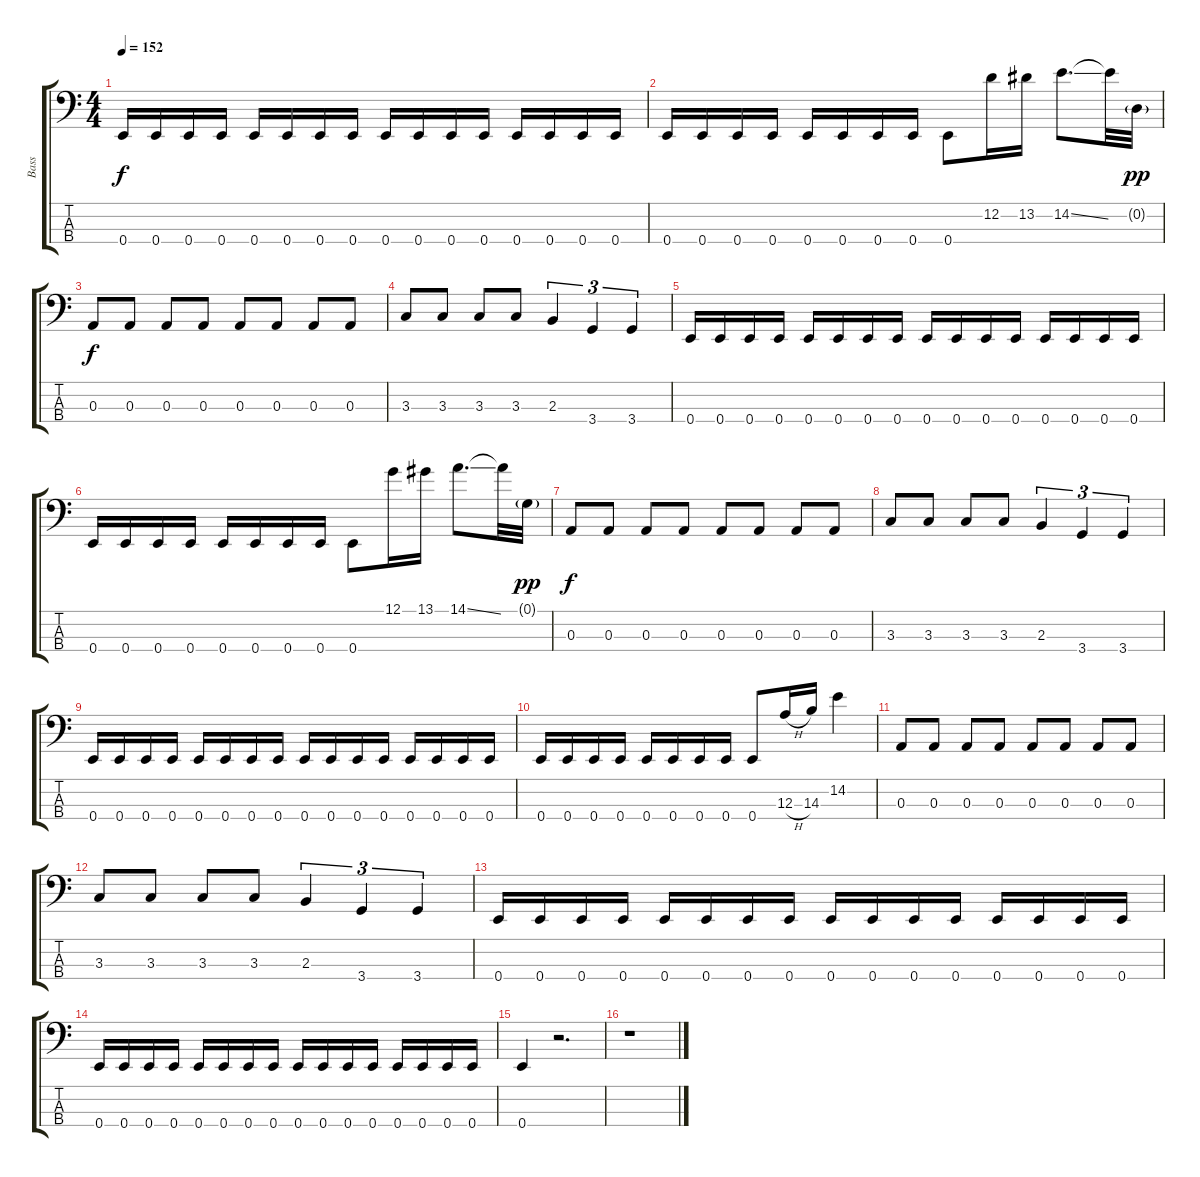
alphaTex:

\track ("Bass" "Bass") {instrument electricbassfinger}
\staff {score tabs}
\tuning (G2 D2 A1 E1) {hide}
\ts (4 4)
\tempo 152
\clef f4
\ks c
0.4.16{dy f} 0.4.16 0.4.16 0.4.16 0.4.16 0.4.16 0.4.16 0.4.16 0.4.16 0.4.16 0.4.16 0.4.16 0.4.16 0.4.16 0.4.16 0.4.16 |
0.4.16 0.4.16 0.4.16 0.4.16 0.4.16 0.4.16 0.4.16 0.4.16 0.4.8 12.2.16 13.2.16 14.2{ss}.8{d} 14.2{t}.32 0.2{g}.32{dy pp} |
0.3.8{dy f} 0.3.8 0.3.8 0.3.8 0.3.8 0.3.8 0.3.8 0.3.8 |
3.3.8 3.3.8 3.3.8 3.3.8 2.3.4{tu (3 2)} 3.4.4{tu (3 2)} 3.4.4{tu (3 2)} |
0.4.16 0.4.16 0.4.16 0.4.16 0.4.16 0.4.16 0.4.16 0.4.16 0.4.16 0.4.16 0.4.16 0.4.16 0.4.16 0.4.16 0.4.16 0.4.16 |
0.4.16 0.4.16 0.4.16 0.4.16 0.4.16 0.4.16 0.4.16 0.4.16 0.4.8 12.1.16 13.1.16 14.1{ss}.8{d} 14.1{t}.32 0.1{g}.32{dy pp} |
0.3.8{dy f} 0.3.8 0.3.8 0.3.8 0.3.8 0.3.8 0.3.8 0.3.8 |
3.3.8 3.3.8 3.3.8 3.3.8 2.3.4{tu (3 2)} 3.4.4{tu (3 2)} 3.4.4{tu (3 2)} |
0.4.16 0.4.16 0.4.16 0.4.16 0.4.16 0.4.16 0.4.16 0.4.16 0.4.16 0.4.16 0.4.16 0.4.16 0.4.16 0.4.16 0.4.16 0.4.16 |
0.4.16 0.4.16 0.4.16 0.4.16 0.4.16 0.4.16 0.4.16 0.4.16 0.4.8 12.3{h}.16 14.3.16 14.2.4 |
0.3.8 0.3.8 0.3.8 0.3.8 0.3.8 0.3.8 0.3.8 0.3.8 |
3.3.8 3.3.8 3.3.8 3.3.8 2.3.4{tu (3 2)} 3.4.4{tu (3 2)} 3.4.4{tu (3 2)} |
0.4.16 0.4.16 0.4.16 0.4.16 0.4.16 0.4.16 0.4.16 0.4.16 0.4.16 0.4.16 0.4.16 0.4.16 0.4.16 0.4.16 0.4.16 0.4.16 |
0.4.16 0.4.16 0.4.16 0.4.16 0.4.16 0.4.16 0.4.16 0.4.16 0.4.16 0.4.16 0.4.16 0.4.16 0.4.16 0.4.16 0.4.16 0.4.16 |
0.4.4 r.2{d} |
r.1
